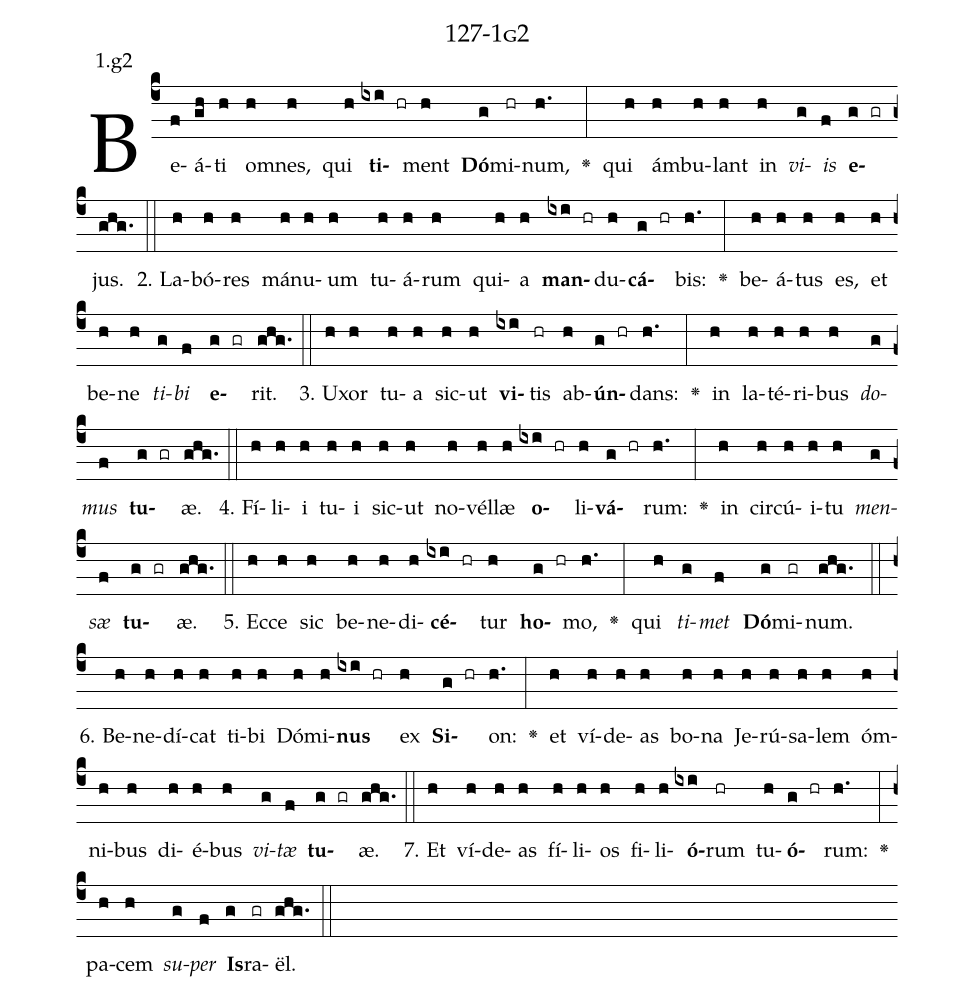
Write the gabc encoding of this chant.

name: 127-1g2;
annotation: 1.g2;
%%
(c4)Be(f)á(gh)ti(h) om(h)nes,(h) qui(h) <b>ti</b>(ixi hr)ment(h) <b>Dó</b>(g)mi(hr)num,(h.) <v>\greheightstar</v>(:) qui(h) ám(h)bu(h)lant(h) in(h) <i>vi</i>(g)<i>is</i>(f) <b>e</b>(g gr)jus.(ghg.) (::)
2. La(h)bó(h)res(h) má(h)nu(h)um(h) tu(h)á(h)rum(h) qui(h)a(h) <b>man</b>(ixi hr)du(h)<b>cá</b>(g hr)bis:(h.) <v>\greheightstar</v>(:) be(h)á(h)tus(h) es,(h) et(h) be(h)ne(h) <i>ti</i>(g)<i>bi</i>(f) <b>e</b>(g gr)rit.(ghg.) (::)
3. U(h)xor(h) tu(h)a(h) sic(h)ut(h) <b>vi</b>(ixi)tis(hr) ab(h)<b>ún</b>(g hr)dans:(h.) <v>\greheightstar</v>(:) in(h) la(h)té(h)ri(h)bus(h) <i>do</i>(g)<i>mus</i>(f) <b>tu</b>(g gr)æ.(ghg.) (::)
4. Fí(h)li(h)i(h) tu(h)i(h) sic(h)ut(h) no(h)vél(h)læ(h) <b>o</b>(ixi hr)li(h)<b>vá</b>(g hr)rum:(h.) <v>\greheightstar</v>(:) in(h) cir(h)cú(h)i(h)tu(h) <i>men</i>(g)<i>sæ</i>(f) <b>tu</b>(g gr)æ.(ghg.) (::)
5. Ec(h)ce(h) sic(h) be(h)ne(h)di(h)<b>cé</b>(ixi hr)tur(h) <b>ho</b>(g hr)mo,(h.) <v>\greheightstar</v>(:) qui(h) <i>ti</i>(g)<i>met</i>(f) <b>Dó</b>(g)mi(gr)num.(ghg.) (::)
6. Be(h)ne(h)dí(h)cat(h) ti(h)bi(h) Dó(h)mi(h)<b>nus</b>(ixi hr) ex(h) <b>Si</b>(g hr)on:(h.) <v>\greheightstar</v>(:) et(h) ví(h)de(h)as(h) bo(h)na(h) Je(h)rú(h)sa(h)lem(h) óm(h)ni(h)bus(h) di(h)é(h)bus(h) <i>vi</i>(g)<i>tæ</i>(f) <b>tu</b>(g gr)æ.(ghg.) (::)
7. Et(h) ví(h)de(h)as(h) fí(h)li(h)os(h) fi(h)li(h)<b>ó</b>(ixi)rum(hr) tu(h)<b>ó</b>(g hr)rum:(h.) <v>\greheightstar</v>(:) pa(h)cem(h) <i>su</i>(g)<i>per</i>(f) <b>Is</b>(g)ra(gr)ël.(ghg.) (::)
